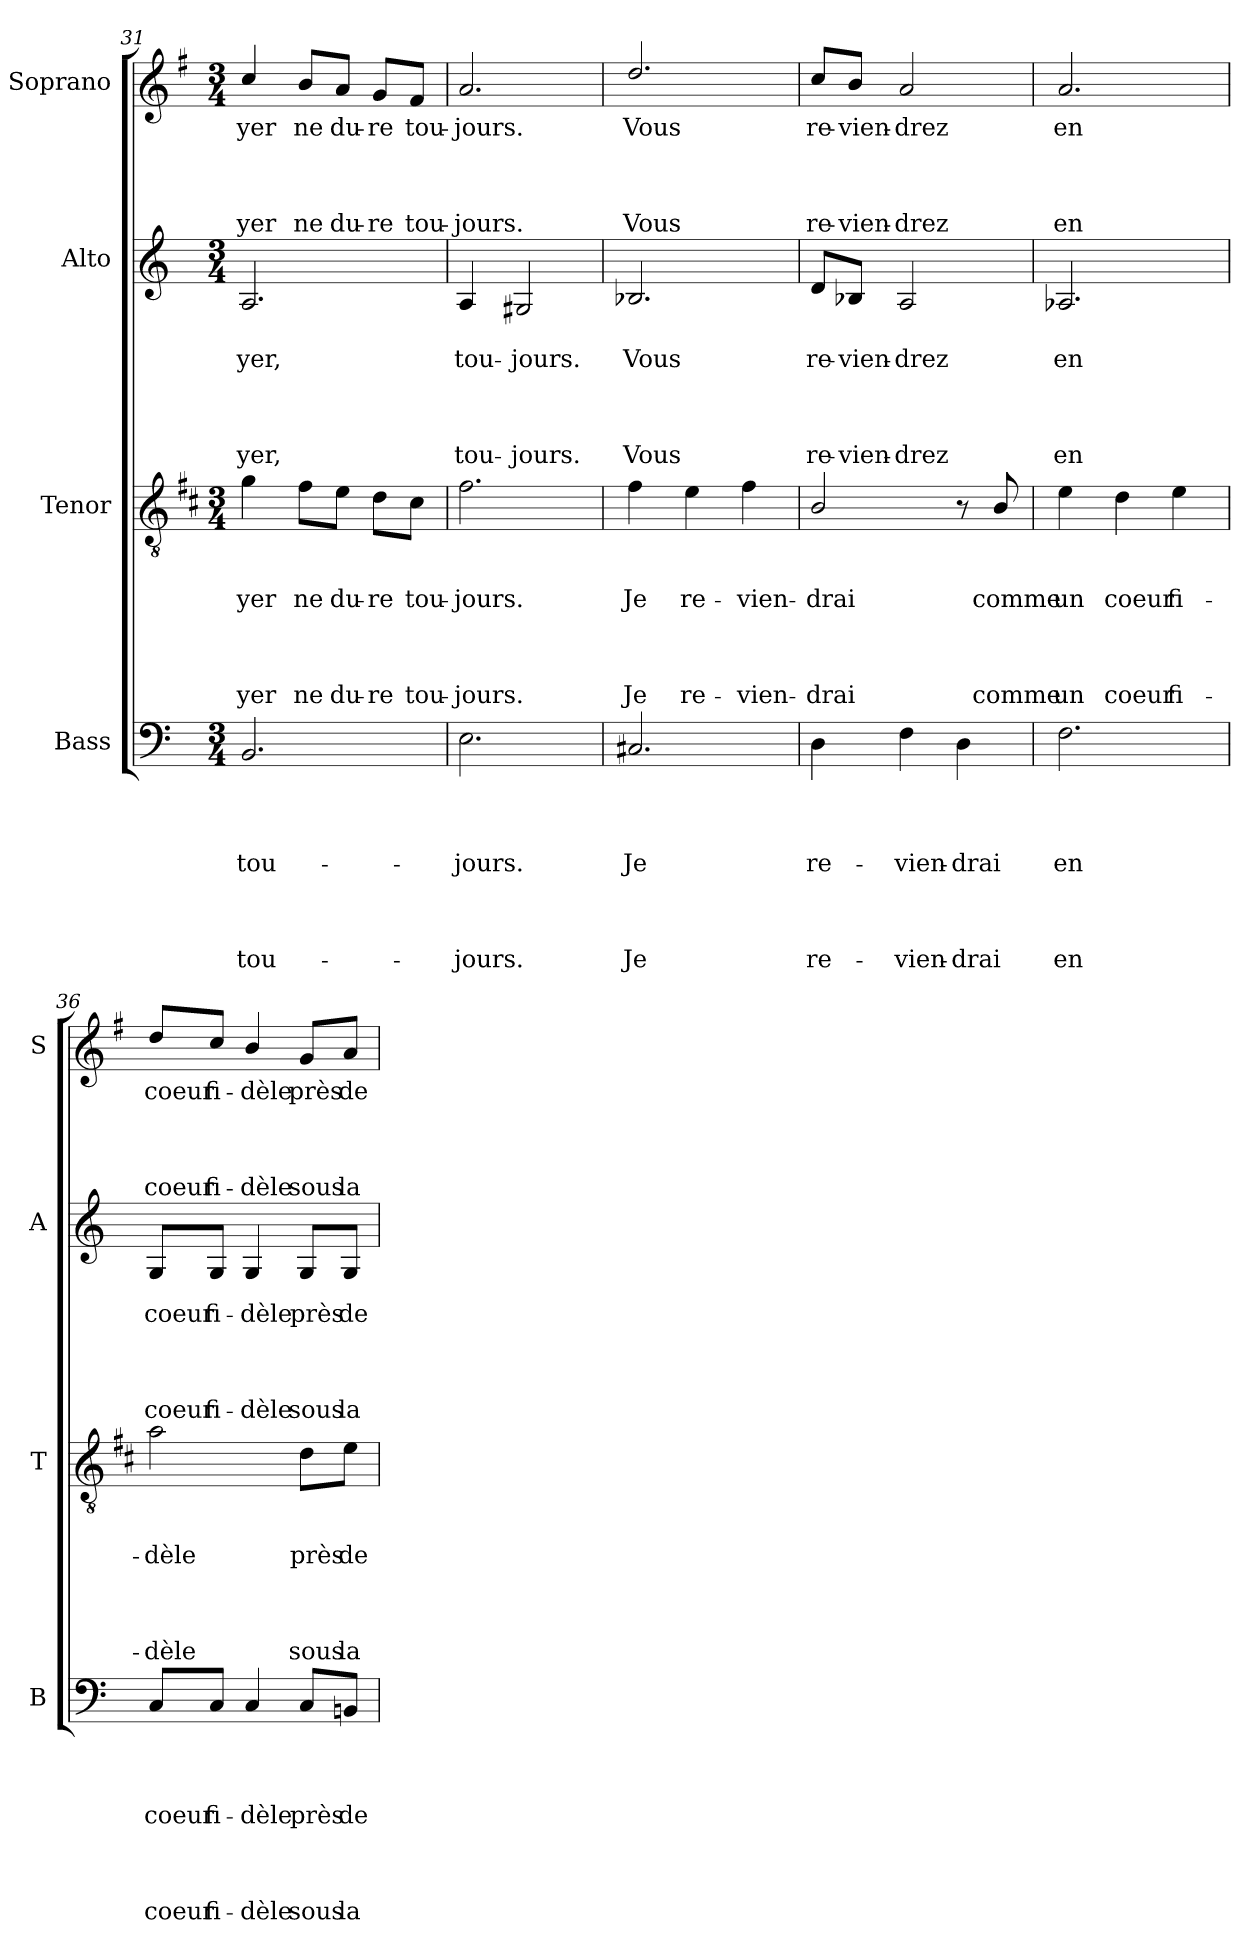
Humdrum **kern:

**kern	**text	**text	**text	**text	**text	**text	**text	**text	**kern	**text	**text	**text	**text	**text	**text	**text	**kern	**text	**text	**text	**text	**text	**text	**kern	**text	**text	**text	**text	**text
*part4	*part4	*part4	*part4	*part4	*part4	*part4	*part4	*part4	*part3	*part3	*part3	*part3	*part3	*part3	*part3	*part3	*part2	*part2	*part2	*part2	*part2	*part2	*part2	*part1	*part1	*part1	*part1	*part1	*part1
*staff4	*staff4	*staff4	*staff4	*staff4	*staff4	*staff4	*staff4	*staff4	*staff3	*staff3	*staff3	*staff3	*staff3	*staff3	*staff3	*staff3	*staff2	*staff2	*staff2	*staff2	*staff2	*staff2	*staff2	*staff1	*staff1	*staff1	*staff1	*staff1	*staff1
*I"Bass	*	*	*	*	*	*	*	*	*I"Tenor	*	*	*	*	*	*	*	*I"Alto	*	*	*	*	*	*	*I"Soprano	*	*	*	*	*
*I'B	*	*	*	*	*	*	*	*	*I'T	*	*	*	*	*	*	*	*I'A	*	*	*	*	*	*	*I'S	*	*	*	*	*
*clefF4	*	*	*	*	*	*	*	*	*clefGv2	*	*	*	*	*	*	*	*clefG2	*	*	*	*	*	*	*clefG2	*	*	*	*	*
*	*	*	*	*	*	*	*	*	*ITrd1c2	*	*	*	*	*	*	*	*	*	*	*	*	*	*	*ITrd4c7	*	*	*	*	*
*k[]	*	*	*	*	*	*	*	*	*k[]	*	*	*	*	*	*	*	*k[]	*	*	*	*	*	*	*k[]	*	*	*	*	*
*a:	*	*	*	*	*	*	*	*	*a:	*	*	*	*	*	*	*	*a:	*	*	*	*	*	*	*a:	*	*	*	*	*
*M3/4	*	*	*	*	*	*	*	*	*M3/4	*	*	*	*	*	*	*	*M3/4	*	*	*	*	*	*	*M3/4	*	*	*	*	*
=31	=31	=31	=31	=31	=31	=31	=31	=31	=31	=31	=31	=31	=31	=31	=31	=31	=31	=31	=31	=31	=31	=31	=31	=31	=31	=31	=31	=31	=31
!	!	!	!	!LO:LY:b	!	!	!	!LO:LY:b	!	!	!	!LO:LY:b	!	!	!	!LO:LY:b	!	!	!LO:LY:b	!	!	!	!LO:LY:b	!	!LO:LY:b	!	!	!	!LO:LY:b
2.BB/	.	.	.	tou-	.	.	.	tou-	4f\	.	.	-yer	.	.	.	-yer	2.A/	.	-yer,	.	.	.	-yer,	4f/	-yer	.	.	.	-yer
!	!	!	!	!	!	!	!	!	!	!	!	!LO:LY:b	!	!	!	!LO:LY:b	!	!	!	!	!	!	!	!	!LO:LY:b	!	!	!	!LO:LY:b
.	.	.	.	.	.	.	.	.	8e\L	.	.	ne	.	.	.	ne	.	.	.	.	.	.	.	8e/L	ne	.	.	.	ne
!	!	!	!	!	!	!	!	!	!	!	!	!LO:LY:b	!	!	!	!LO:LY:b	!	!	!	!	!	!	!	!	!LO:LY:b	!	!	!	!LO:LY:b
.	.	.	.	.	.	.	.	.	8d\J	.	.	du-	.	.	.	du-	.	.	.	.	.	.	.	8d/J	du-	.	.	.	du-
!	!	!	!	!	!	!	!	!	!	!	!	!LO:LY:b	!	!	!	!LO:LY:b	!	!	!	!	!	!	!	!	!LO:LY:b	!	!	!	!LO:LY:b
.	.	.	.	.	.	.	.	.	8c\L	.	.	-re	.	.	.	-re	.	.	.	.	.	.	.	8c/L	-re	.	.	.	-re
!	!	!	!	!	!	!	!	!	!	!	!	!LO:LY:b	!	!	!	!LO:LY:b	!	!	!	!	!	!	!	!	!LO:LY:b	!	!	!	!LO:LY:b
.	.	.	.	.	.	.	.	.	8B\J	.	.	tou-	.	.	.	tou-	.	.	.	.	.	.	.	8B/J	tou-	.	.	.	tou-
=32	=32	=32	=32	=32	=32	=32	=32	=32	=32	=32	=32	=32	=32	=32	=32	=32	=32	=32	=32	=32	=32	=32	=32	=32	=32	=32	=32	=32	=32
!	!	!	!	!LO:LY:b	!	!	!	!LO:LY:b	!	!	!	!LO:LY:b	!	!	!	!LO:LY:b	!	!	!LO:LY:b	!	!	!	!LO:LY:b	!	!LO:LY:b	!	!	!	!LO:LY:b
2.E\	.	.	.	-jours.	.	.	.	-jours.	2.e\	.	.	-jours.	.	.	.	-jours.	4A/	.	tou-	.	.	.	tou-	2.d/	-jours.	.	.	.	-jours.
!	!	!	!	!	!	!	!	!	!	!	!	!	!	!	!	!	!	!	!LO:LY:b	!	!	!	!LO:LY:b	!	!	!	!	!	!
.	.	.	.	.	.	.	.	.	.	.	.	.	.	.	.	.	2G#X/	.	-jours.	.	.	.	-jours.	.	.	.	.	.	.
!!LO:LB:g=z
=33	=33	=33	=33	=33	=33	=33	=33	=33	=33	=33	=33	=33	=33	=33	=33	=33	=33	=33	=33	=33	=33	=33	=33	=33	=33	=33	=33	=33	=33
!	!	!	!	!LO:LY:b	!	!	!	!LO:LY:b	!	!	!	!LO:LY:b	!	!	!	!LO:LY:b	!	!	!LO:LY:b	!	!	!	!LO:LY:b	!	!LO:LY:b	!	!	!	!LO:LY:b
2.C#X/	.	.	.	Je	.	.	.	Je	4e\	.	.	Je	.	.	.	Je	2.B-X/	.	Vous	.	.	.	Vous	2.g/	Vous	.	.	.	Vous
!	!	!	!	!	!	!	!	!	!	!	!	!LO:LY:b	!	!	!	!LO:LY:b	!	!	!	!	!	!	!	!	!	!	!	!	!
.	.	.	.	.	.	.	.	.	4d\	.	.	re-	.	.	.	re-	.	.	.	.	.	.	.	.	.	.	.	.	.
!	!	!	!	!	!	!	!	!	!	!	!	!LO:LY:b	!	!	!	!LO:LY:b	!	!	!	!	!	!	!	!	!	!	!	!	!
.	.	.	.	.	.	.	.	.	4e\	.	.	-vien-	.	.	.	-vien-	.	.	.	.	.	.	.	.	.	.	.	.	.
=34	=34	=34	=34	=34	=34	=34	=34	=34	=34	=34	=34	=34	=34	=34	=34	=34	=34	=34	=34	=34	=34	=34	=34	=34	=34	=34	=34	=34	=34
!	!	!	!	!LO:LY:b	!	!	!	!LO:LY:b	!	!	!	!LO:LY:b	!	!	!	!LO:LY:b	!	!	!LO:LY:b	!	!	!	!LO:LY:b	!	!LO:LY:b	!	!	!	!LO:LY:b
4D\	.	.	.	re-	.	.	.	re-	2A/	.	.	-drai	.	.	.	-drai	8d/L	.	re-	.	.	.	re-	8f/L	re-	.	.	.	re-
!	!	!	!	!	!	!	!	!	!	!	!	!	!	!	!	!	!	!	!LO:LY:b	!	!	!	!LO:LY:b	!	!LO:LY:b	!	!	!	!LO:LY:b
.	.	.	.	.	.	.	.	.	.	.	.	.	.	.	.	.	8B-X/J	.	-vien-	.	.	.	-vien-	8e/J	-vien-	.	.	.	-vien-
!	!	!	!	!LO:LY:b	!	!	!	!LO:LY:b	!	!	!	!	!	!	!	!	!	!	!LO:LY:b	!	!	!	!LO:LY:b	!	!LO:LY:b	!	!	!	!LO:LY:b
4F\	.	.	.	-vien-	.	.	.	-vien-	.	.	.	.	.	.	.	.	2A/	.	-drez	.	.	.	-drez	2d/	-drez	.	.	.	-drez
!	!	!	!	!LO:LY:b	!	!	!	!LO:LY:b	!	!	!	!	!	!	!	!	!	!	!	!	!	!	!	!	!	!	!	!	!
4D\	.	.	.	-drai	.	.	.	-drai	8r	.	.	.	.	.	.	.	.	.	.	.	.	.	.	.	.	.	.	.	.
!	!	!	!	!	!	!	!	!	!	!	!	!LO:LY:b	!	!	!	!LO:LY:b	!	!	!	!	!	!	!	!	!	!	!	!	!
.	.	.	.	.	.	.	.	.	8A/	.	.	comme	.	.	.	comme	.	.	.	.	.	.	.	.	.	.	.	.	.
=35	=35	=35	=35	=35	=35	=35	=35	=35	=35	=35	=35	=35	=35	=35	=35	=35	=35	=35	=35	=35	=35	=35	=35	=35	=35	=35	=35	=35	=35
!	!	!	!	!LO:LY:b	!	!	!	!LO:LY:b	!	!	!	!LO:LY:b	!	!	!	!LO:LY:b	!	!	!LO:LY:b	!	!	!	!LO:LY:b	!	!LO:LY:b	!	!	!	!LO:LY:b
2.F\	.	.	.	en	.	.	.	en	4d\	.	.	un	.	.	.	un	2.A-X/	.	en	.	.	.	en	2.d/	en	.	.	.	en
!	!	!	!	!	!	!	!	!	!	!	!	!LO:LY:b	!	!	!	!LO:LY:b	!	!	!	!	!	!	!	!	!	!	!	!	!
.	.	.	.	.	.	.	.	.	4c\	.	.	coeur	.	.	.	coeur	.	.	.	.	.	.	.	.	.	.	.	.	.
!	!	!	!	!	!	!	!	!	!	!	!	!LO:LY:b	!	!	!	!LO:LY:b	!	!	!	!	!	!	!	!	!	!	!	!	!
.	.	.	.	.	.	.	.	.	4d\	.	.	fi-	.	.	.	fi-	.	.	.	.	.	.	.	.	.	.	.	.	.
=36	=36	=36	=36	=36	=36	=36	=36	=36	=36	=36	=36	=36	=36	=36	=36	=36	=36	=36	=36	=36	=36	=36	=36	=36	=36	=36	=36	=36	=36
!	!	!	!	!LO:LY:b	!	!	!	!LO:LY:b	!	!	!	!LO:LY:b	!	!	!	!LO:LY:b	!	!	!LO:LY:b	!	!	!	!LO:LY:b	!	!LO:LY:b	!	!	!	!LO:LY:b
8C/L	.	.	.	coeur	.	.	.	coeur	2g\	.	.	-dèle	.	.	.	-dèle	8G/L	.	coeur	.	.	.	coeur	8g/L	coeur	.	.	.	coeur
!	!	!	!	!LO:LY:b	!	!	!	!LO:LY:b	!	!	!	!	!	!	!	!	!	!	!LO:LY:b	!	!	!	!LO:LY:b	!	!LO:LY:b	!	!	!	!LO:LY:b
8C/J	.	.	.	fi-	.	.	.	fi-	.	.	.	.	.	.	.	.	8G/J	.	fi-	.	.	.	fi-	8f/J	fi-	.	.	.	fi-
!	!	!	!	!LO:LY:b	!	!	!	!LO:LY:b	!	!	!	!	!	!	!	!	!	!	!LO:LY:b	!	!	!	!LO:LY:b	!	!LO:LY:b	!	!	!	!LO:LY:b
4C/	.	.	.	-dèle	.	.	.	-dèle	.	.	.	.	.	.	.	.	4G/	.	-dèle	.	.	.	-dèle	4e/	-dèle	.	.	.	-dèle
!	!	!	!	!LO:LY:b	!	!	!	!LO:LY:b	!	!	!	!LO:LY:b	!	!	!	!LO:LY:b	!	!	!LO:LY:b	!	!	!	!LO:LY:b	!	!LO:LY:b	!	!	!	!LO:LY:b
8C/L	.	.	.	près	.	.	.	sous	8c\L	.	.	près	.	.	.	sous	8G/L	.	près	.	.	.	sous	8c/L	près	.	.	.	sous
!	!	!	!	!LO:LY:b	!	!	!	!LO:LY:b	!	!	!	!LO:LY:b	!	!	!	!LO:LY:b	!	!	!LO:LY:b	!	!	!	!LO:LY:b	!	!LO:LY:b	!	!	!	!LO:LY:b
8BBni/J	.	.	.	de	.	.	.	la	8d\J	.	.	de	.	.	.	la	8G/J	.	de	.	.	.	la	8d/J	de	.	.	.	la
=	=	=	=	=	=	=	=	=	=	=	=	=	=	=	=	=	=	=	=	=	=	=	=	=	=	=	=	=	=
*-	*-	*-	*-	*-	*-	*-	*-	*-	*-	*-	*-	*-	*-	*-	*-	*-	*-	*-	*-	*-	*-	*-	*-	*-	*-	*-	*-	*-	*-
